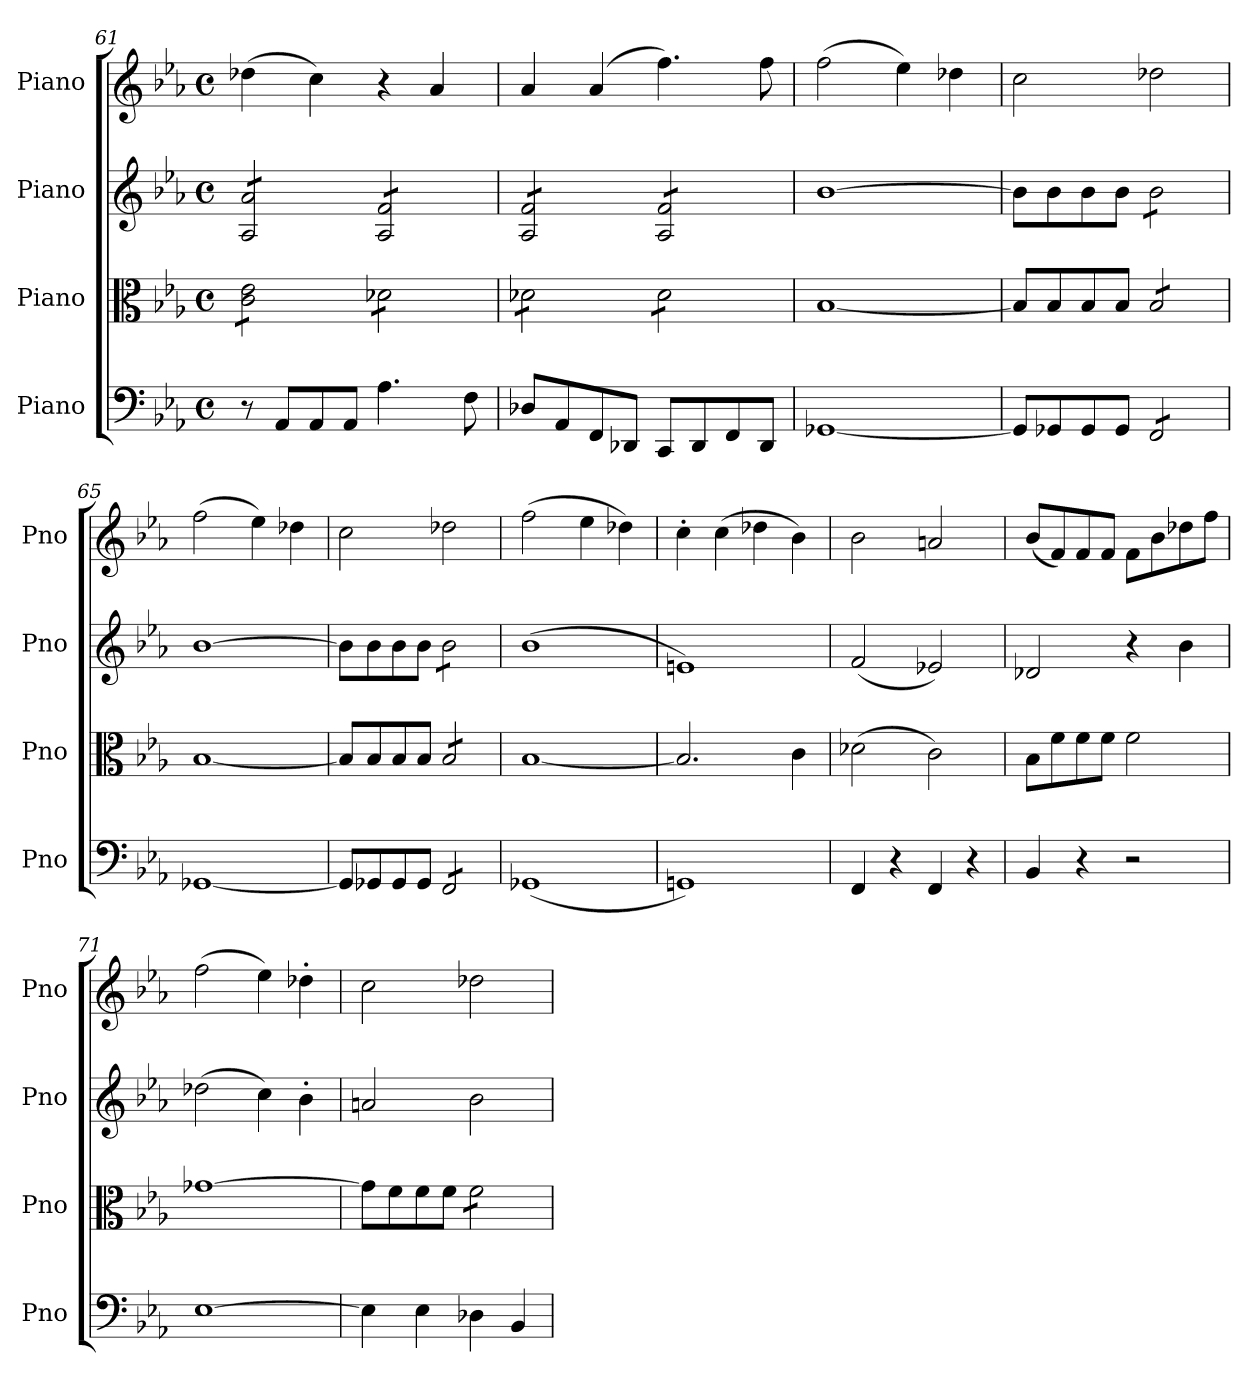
**kern	**kern	**kern	**kern
*part4	*part3	*part2	*part1
*staff4	*staff3	*staff2	*staff1
*I"Piano	*I"Piano	*I"Piano	*I"Piano
*I'Pno	*I'Pno	*I'Pno	*I'Pno
*clefF4	*clefC3	*clefG2	*clefG2
*k[b-e-a-]	*k[b-e-a-]	*k[b-e-a-]	*k[b-e-a-]
*M4/4	*M4/4	*M4/4	*M4/4
*met(c)	*met(c)	*met(c)	*met(c)
=61	=61	=61	=61
*	*tremolo	*	*
*	*	*tremolo	*
8r	8c\ 8e-\L	8A-/ 8a-/L	(4dd-X\
8AA-/L	8c\ 8e-\	8A-/ 8a-/	.
8AA-/	8c\ 8e-\	8A-/ 8a-/	4cc\)
8AA-/J	8c\ 8e-\J	8A-/ 8a-/J	.
4.A-\	8d-X\L	8A-/ 8f/L	4r
.	8d-X\	8A-/ 8f/	.
.	8d-X\	8A-/ 8f/	4a-/
8F\	8d-X\J	8A-/ 8f/J	.
=62	=62	=62	=62
8D-X/L	8d-X\L	8A-/ 8f/L	4a-/
8AA-/	8d-X\	8A-/ 8f/	.
8FF/	8d-X\	8A-/ 8f/	(4a-/
8DD-X/J	8d-X\J	8A-/ 8f/J	.
8CC/L	8d-\L	8A-/ 8f/L	4.ff\)
8DD-/	8d-\	8A-/ 8f/	.
8FF/	8d-\	8A-/ 8f/	.
8DD-/J	8d-\J	8A-/ 8f/J	8ff\
*	*	*Xtremolo	*
*	*Xtremolo	*	*
!!LO:PB:g=z
=63	=63	=63	=63
[1GG-X	[1B-	[1b-	(2ff\
.	.	.	4ee-\)
.	.	.	4dd-X\
=64	=64	=64	=64
8GG-/L]	8B-/L]	8b-\L]	2cc\
8GG-X/	8B-/	8b-\	.
8GG-/	8B-/	8b-\	.
8GG-/J	8B-/J	8b-\J	.
*tremolo	*	*	*
*	*tremolo	*	*
*	*	*tremolo	*
8FF/L	8B-/L	8b-\L	2dd-X\
8FF/	8B-/	8b-\	.
8FF/	8B-/	8b-\	.
8FF/J	8B-/J	8b-\J	.
*	*	*Xtremolo	*
*	*Xtremolo	*	*
*Xtremolo	*	*	*
=65	=65	=65	=65
[1GG-X	[1B-	[1b-	(2ff\
.	.	.	4ee-\)
.	.	.	4dd-X\
=66	=66	=66	=66
8GG-/L]	8B-/L]	8b-\L]	2cc\
8GG-X/	8B-/	8b-\	.
8GG-/	8B-/	8b-\	.
8GG-/J	8B-/J	8b-\J	.
*tremolo	*	*	*
*	*tremolo	*	*
*	*	*tremolo	*
8FF/L	8B-/L	8b-\L	2dd-X\
8FF/	8B-/	8b-\	.
8FF/	8B-/	8b-\	.
8FF/J	8B-/J	8b-\J	.
*	*	*Xtremolo	*
*	*Xtremolo	*	*
*Xtremolo	*	*	*
=67	=67	=67	=67
(1GG-X	[1B-	(>1b-	(2ff\
.	.	.	4ee-\
.	.	.	4dd-X\)
=68	=68	=68	=68
1GGn)	2.B-/]	1en)	4cc'\
.	.	.	(4cc\
.	.	.	4dd-X\
.	4c\	.	4b-\)
=69	=69	=69	=69
4FF/	(2d-X\	(2f/	2b-\
4r	.	.	.
4FF/	2c\)	2e-X/)	2an/
4r	.	.	.
=70	=70	=70	=70
4BB-/	8B-\L	2d-X/	(8b-/L
.	8f\	.	8f/)
4r	8f\	.	8f/
.	8f\J	.	8f/J
2r	2f\	4r	8f\L
.	.	.	8b-\
.	.	4b-\	8dd-X\
.	.	.	8ff\J
=71	=71	=71	=71
[1E-	[1g-X	(2dd-X\	(2ff\
.	.	4cc\)	4ee-\)
.	.	4b-'\	4dd-X'\
=72	=72	=72	=72
4E-\]	8g-\L]	2an/	2cc\
.	8f\	.	.
4E-\	8f\	.	.
.	8f\J	.	.
*	*tremolo	*	*
4D-X\	8f\L	2b-\	2dd-X\
.	8f\	.	.
4BB-/	8f\	.	.
.	8f\J	.	.
*	*Xtremolo	*	*
=	=	=	=
*-	*-	*-	*-
